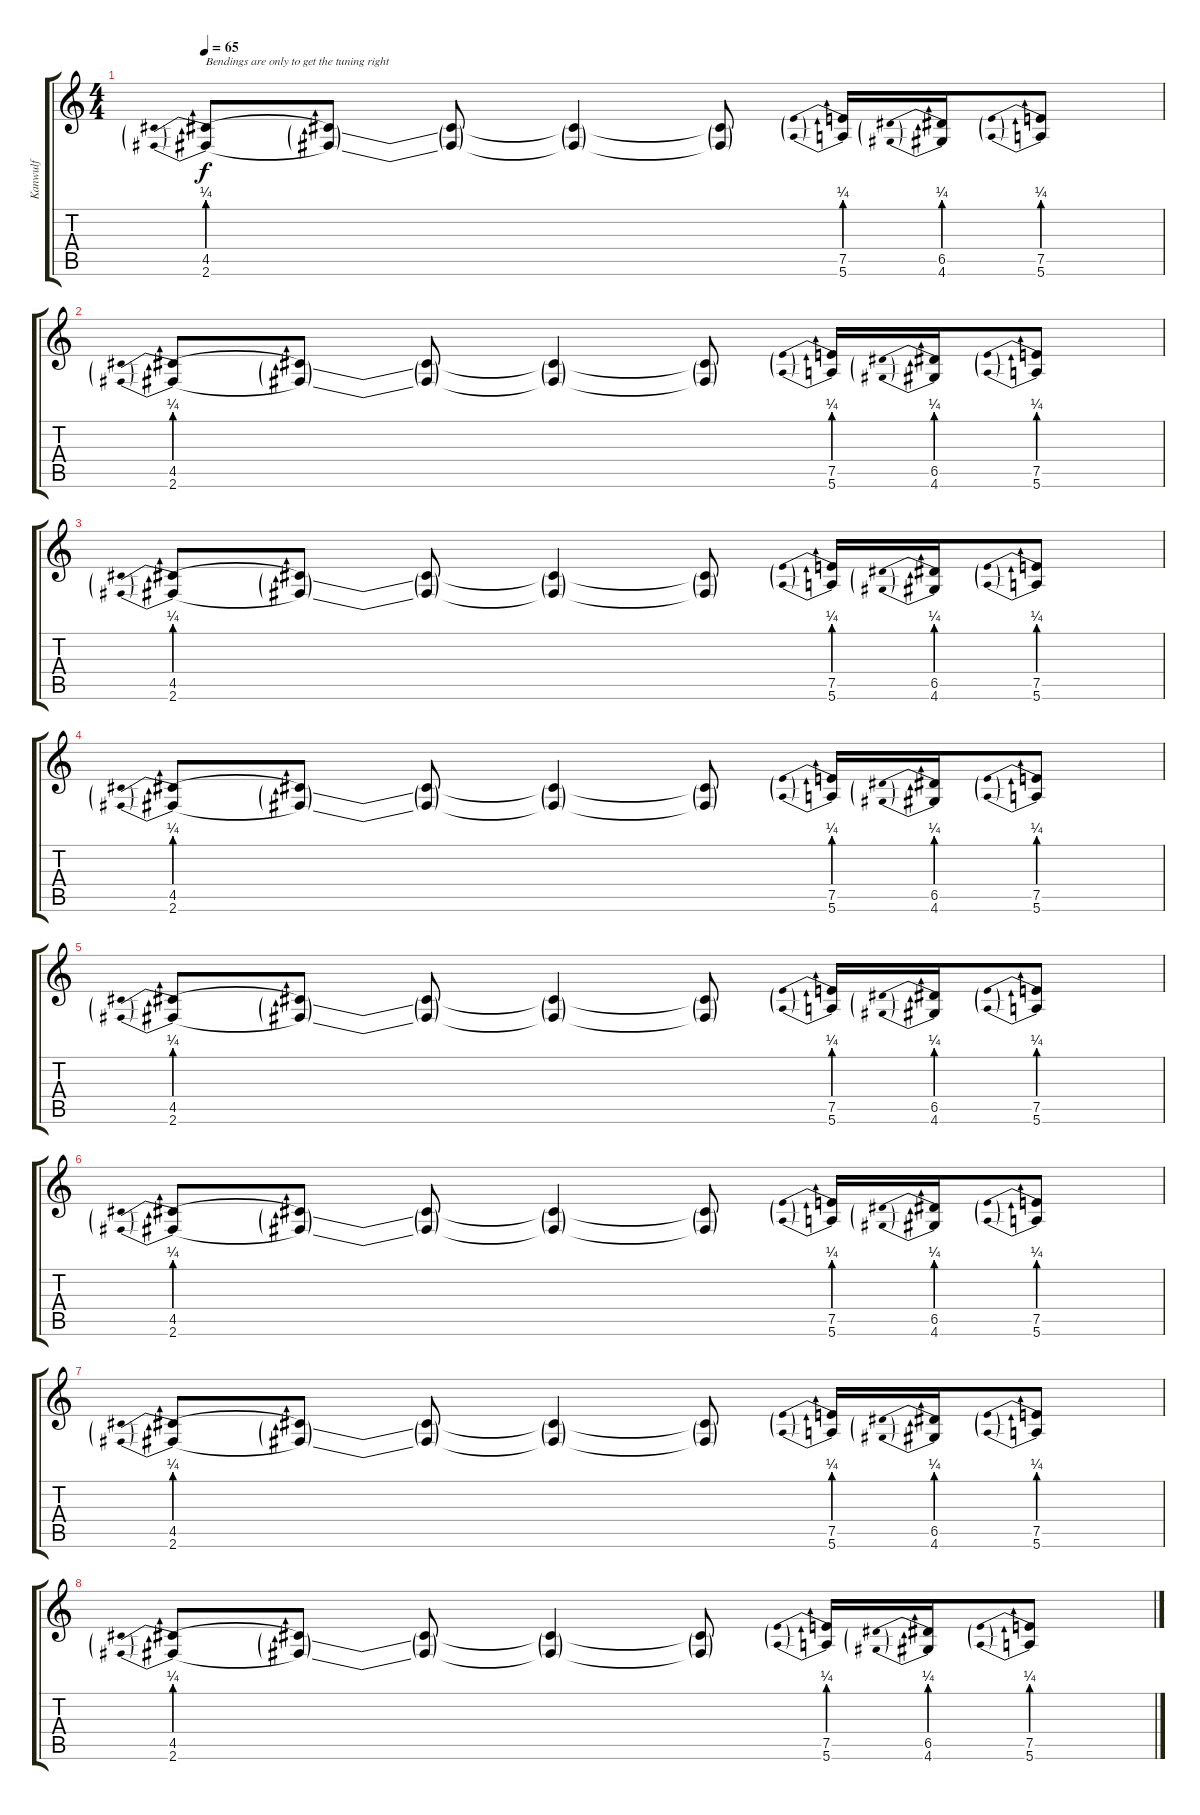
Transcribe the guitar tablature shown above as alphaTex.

\track ("Kanwulf" "Kanwulf") {instrument distortionguitar}
\staff {score tabs}
\tuning (E4 B3 G3 D3 A2 E2) {hide}
\ts (4 4)
\tempo 65
\clef g2
\ks c
(4.5{be (prebend 0 1 60 1)} 2.6{be (prebend 0 1 60 1)}).8{txt "Bendings are only to get the tuning right" dy f instrument distortionguitar} (4.5{t} 2.6{t}).8 (4.5{t} 2.6{t}).8 (4.5{t} 2.6{t}).4 (4.5{t} 2.6{t}).8 (7.5{be (prebend 0 1 60 1)} 5.6{be (prebend 0 1 60 1)}).16 (6.5{be (prebend 0 1 60 1)} 4.6{be (prebend 0 1 60 1)}).16 (7.5{be (prebend 0 1 60 1)} 5.6{be (prebend 0 1 60 1)}).8 |
(4.5{be (prebend 0 1 60 1)} 2.6{be (prebend 0 1 60 1)}).8 (4.5{t} 2.6{t}).8 (4.5{t} 2.6{t}).8 (4.5{t} 2.6{t}).4 (4.5{t} 2.6{t}).8 (7.5{be (prebend 0 1 60 1)} 5.6{be (prebend 0 1 60 1)}).16 (6.5{be (prebend 0 1 60 1)} 4.6{be (prebend 0 1 60 1)}).16 (7.5{be (prebend 0 1 60 1)} 5.6{be (prebend 0 1 60 1)}).8 |
(4.5{be (prebend 0 1 60 1)} 2.6{be (prebend 0 1 60 1)}).8 (4.5{t} 2.6{t}).8 (4.5{t} 2.6{t}).8 (4.5{t} 2.6{t}).4 (4.5{t} 2.6{t}).8 (7.5{be (prebend 0 1 60 1)} 5.6{be (prebend 0 1 60 1)}).16 (6.5{be (prebend 0 1 60 1)} 4.6{be (prebend 0 1 60 1)}).16 (7.5{be (prebend 0 1 60 1)} 5.6{be (prebend 0 1 60 1)}).8 |
(4.5{be (prebend 0 1 60 1)} 2.6{be (prebend 0 1 60 1)}).8 (4.5{t} 2.6{t}).8 (4.5{t} 2.6{t}).8 (4.5{t} 2.6{t}).4 (4.5{t} 2.6{t}).8 (7.5{be (prebend 0 1 60 1)} 5.6{be (prebend 0 1 60 1)}).16 (6.5{be (prebend 0 1 60 1)} 4.6{be (prebend 0 1 60 1)}).16 (7.5{be (prebend 0 1 60 1)} 5.6{be (prebend 0 1 60 1)}).8 |
(4.5{be (prebend 0 1 60 1)} 2.6{be (prebend 0 1 60 1)}).8 (4.5{t} 2.6{t}).8 (4.5{t} 2.6{t}).8 (4.5{t} 2.6{t}).4 (4.5{t} 2.6{t}).8 (7.5{be (prebend 0 1 60 1)} 5.6{be (prebend 0 1 60 1)}).16 (6.5{be (prebend 0 1 60 1)} 4.6{be (prebend 0 1 60 1)}).16 (7.5{be (prebend 0 1 60 1)} 5.6{be (prebend 0 1 60 1)}).8 |
(4.5{be (prebend 0 1 60 1)} 2.6{be (prebend 0 1 60 1)}).8 (4.5{t} 2.6{t}).8 (4.5{t} 2.6{t}).8 (4.5{t} 2.6{t}).4 (4.5{t} 2.6{t}).8 (7.5{be (prebend 0 1 60 1)} 5.6{be (prebend 0 1 60 1)}).16 (6.5{be (prebend 0 1 60 1)} 4.6{be (prebend 0 1 60 1)}).16 (7.5{be (prebend 0 1 60 1)} 5.6{be (prebend 0 1 60 1)}).8 |
(4.5{be (prebend 0 1 60 1)} 2.6{be (prebend 0 1 60 1)}).8 (4.5{t} 2.6{t}).8 (4.5{t} 2.6{t}).8 (4.5{t} 2.6{t}).4 (4.5{t} 2.6{t}).8 (7.5{be (prebend 0 1 60 1)} 5.6{be (prebend 0 1 60 1)}).16 (6.5{be (prebend 0 1 60 1)} 4.6{be (prebend 0 1 60 1)}).16 (7.5{be (prebend 0 1 60 1)} 5.6{be (prebend 0 1 60 1)}).8 |
(4.5{be (prebend 0 1 60 1)} 2.6{be (prebend 0 1 60 1)}).8 (4.5{t} 2.6{t}).8 (4.5{t} 2.6{t}).8 (4.5{t} 2.6{t}).4 (4.5{t} 2.6{t}).8 (7.5{be (prebend 0 1 60 1)} 5.6{be (prebend 0 1 60 1)}).16 (6.5{be (prebend 0 1 60 1)} 4.6{be (prebend 0 1 60 1)}).16 (7.5{be (prebend 0 1 60 1)} 5.6{be (prebend 0 1 60 1)}).8
